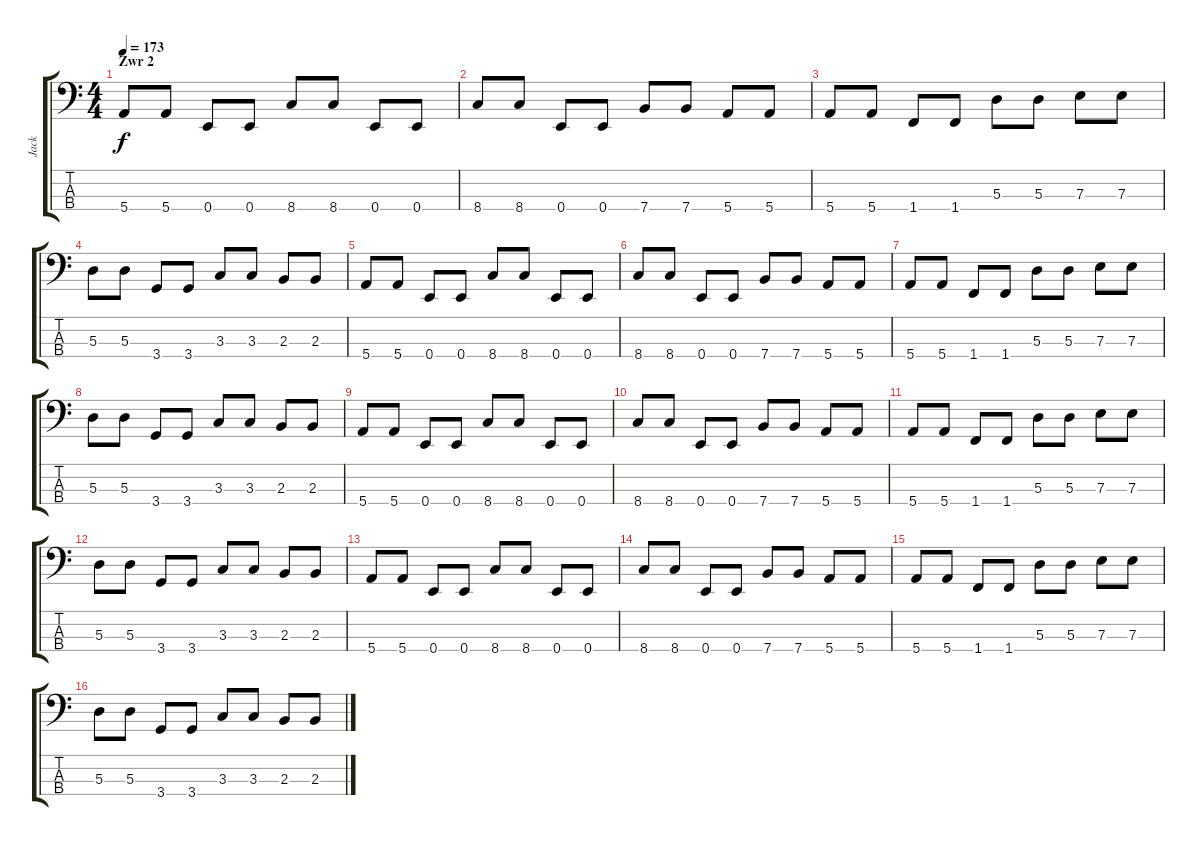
\track ("Jack" "Jack") {instrument electricbassfinger}
\staff {score tabs}
\tuning (G2 D2 A1 E1) {hide}
\ts (4 4)
\section ("" "Zwr 2")
\tempo 173
\clef f4
\ks c
5.4.8{dy f} 5.4.8 0.4.8 0.4.8 8.4.8 8.4.8 0.4.8 0.4.8 |
8.4.8 8.4.8 0.4.8 0.4.8 7.4.8 7.4.8 5.4.8 5.4.8 |
5.4.8 5.4.8 1.4.8 1.4.8 5.3.8 5.3.8 7.3.8 7.3.8 |
5.3.8 5.3.8 3.4.8 3.4.8 3.3.8 3.3.8 2.3.8 2.3.8 |
5.4.8 5.4.8 0.4.8 0.4.8 8.4.8 8.4.8 0.4.8 0.4.8 |
8.4.8 8.4.8 0.4.8 0.4.8 7.4.8 7.4.8 5.4.8 5.4.8 |
5.4.8 5.4.8 1.4.8 1.4.8 5.3.8 5.3.8 7.3.8 7.3.8 |
5.3.8 5.3.8 3.4.8 3.4.8 3.3.8 3.3.8 2.3.8 2.3.8 |
5.4.8 5.4.8 0.4.8 0.4.8 8.4.8 8.4.8 0.4.8 0.4.8 |
8.4.8 8.4.8 0.4.8 0.4.8 7.4.8 7.4.8 5.4.8 5.4.8 |
5.4.8 5.4.8 1.4.8 1.4.8 5.3.8 5.3.8 7.3.8 7.3.8 |
5.3.8 5.3.8 3.4.8 3.4.8 3.3.8 3.3.8 2.3.8 2.3.8 |
5.4.8 5.4.8 0.4.8 0.4.8 8.4.8 8.4.8 0.4.8 0.4.8 |
8.4.8 8.4.8 0.4.8 0.4.8 7.4.8 7.4.8 5.4.8 5.4.8 |
5.4.8 5.4.8 1.4.8 1.4.8 5.3.8 5.3.8 7.3.8 7.3.8 |
5.3.8 5.3.8 3.4.8 3.4.8 3.3.8 3.3.8 2.3.8 2.3.8
